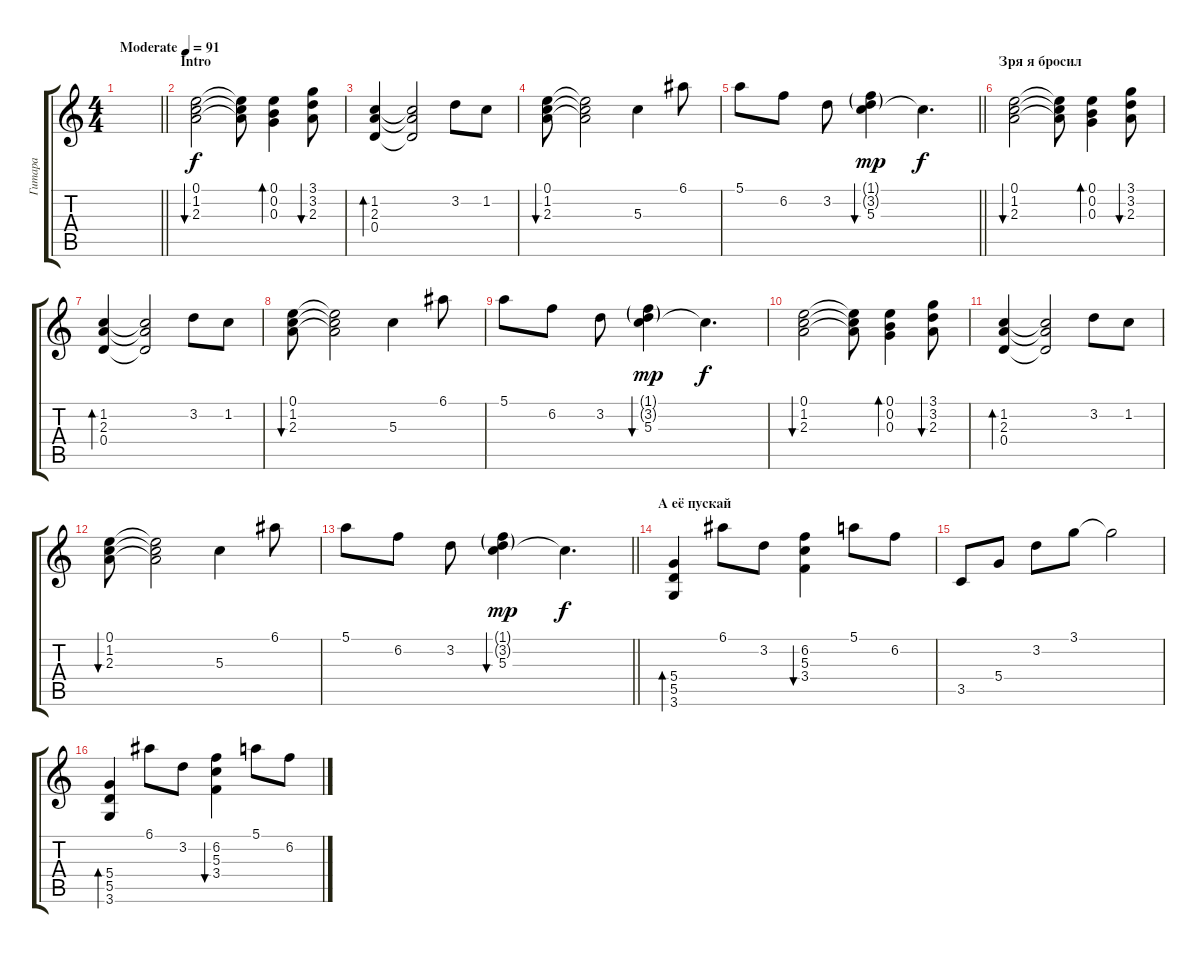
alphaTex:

\track ("Гитара" "Гитара") {instrument electricguitarjazz}
\staff {score tabs}
\tuning (E4 B3 G3 D3 A2 E2) {hide}
\ts (4 4)
\tempo (91 "Moderate")
\clef g2
\barLineRight lightlight
\ks c
|
\section ("" "Intro")
(0.1 1.2 2.3).2{bu 120} (0.1{t} 1.2{t} 2.3{t}).8 (0.1 0.2 0.3).4{bd 120} (3.1 3.2 2.3).8{bu 120} |
(1.2 2.3 0.4).4{bd 120} (1.2{t} 2.3{t} 0.4{t}).2 3.2.8 1.2.8 |
(0.1 1.2 2.3).8{bu 120} (0.1{t} 1.2{t} 2.3{t}).2 5.3.4 6.1.8 |
\barLineRight lightlight
5.1.8 6.2.8 3.2.8 (1.1{g} 3.2{g} 5.3).4{bu 120 dy mp} 5.3{t}.4{d dy f} |
\section ("" "Зря я бросил")
(0.1 1.2 2.3).2{bu 120} (0.1{t} 1.2{t} 2.3{t}).8 (0.1 0.2 0.3).4{bd 120} (3.1 3.2 2.3).8{bu 120} |
(1.2 2.3 0.4).4{bd 120} (1.2{t} 2.3{t} 0.4{t}).2 3.2.8 1.2.8 |
(0.1 1.2 2.3).8{bu 120} (0.1{t} 1.2{t} 2.3{t}).2 5.3.4 6.1.8 |
5.1.8 6.2.8 3.2.8 (1.1{g} 3.2{g} 5.3).4{bu 120 dy mp} 5.3{t}.4{d dy f} |
(0.1 1.2 2.3).2{bu 120} (0.1{t} 1.2{t} 2.3{t}).8 (0.1 0.2 0.3).4{bd 120} (3.1 3.2 2.3).8{bu 120} |
(1.2 2.3 0.4).4{bd 120} (1.2{t} 2.3{t} 0.4{t}).2 3.2.8 1.2.8 |
(0.1 1.2 2.3).8{bu 120} (0.1{t} 1.2{t} 2.3{t}).2 5.3.4 6.1.8 |
\barLineRight lightlight
5.1.8 6.2.8 3.2.8 (1.1{g} 3.2{g} 5.3).4{bu 120 dy mp} 5.3{t}.4{d dy f} |
\section ("" "А её пускай")
(5.4 5.5 3.6).4{bd 120 instrument acousticguitarsteel} 6.1.8 3.2.8 (6.2 5.3 3.4).4{bu 120} 5.1.8 6.2.8 |
3.5.8 5.4.8 3.2.8 3.1.8 3.1{t}.2 |
(5.4 5.5 3.6).4{bd 120} 6.1.8 3.2.8 (6.2 5.3 3.4).4{bu 120} 5.1.8 6.2.8
